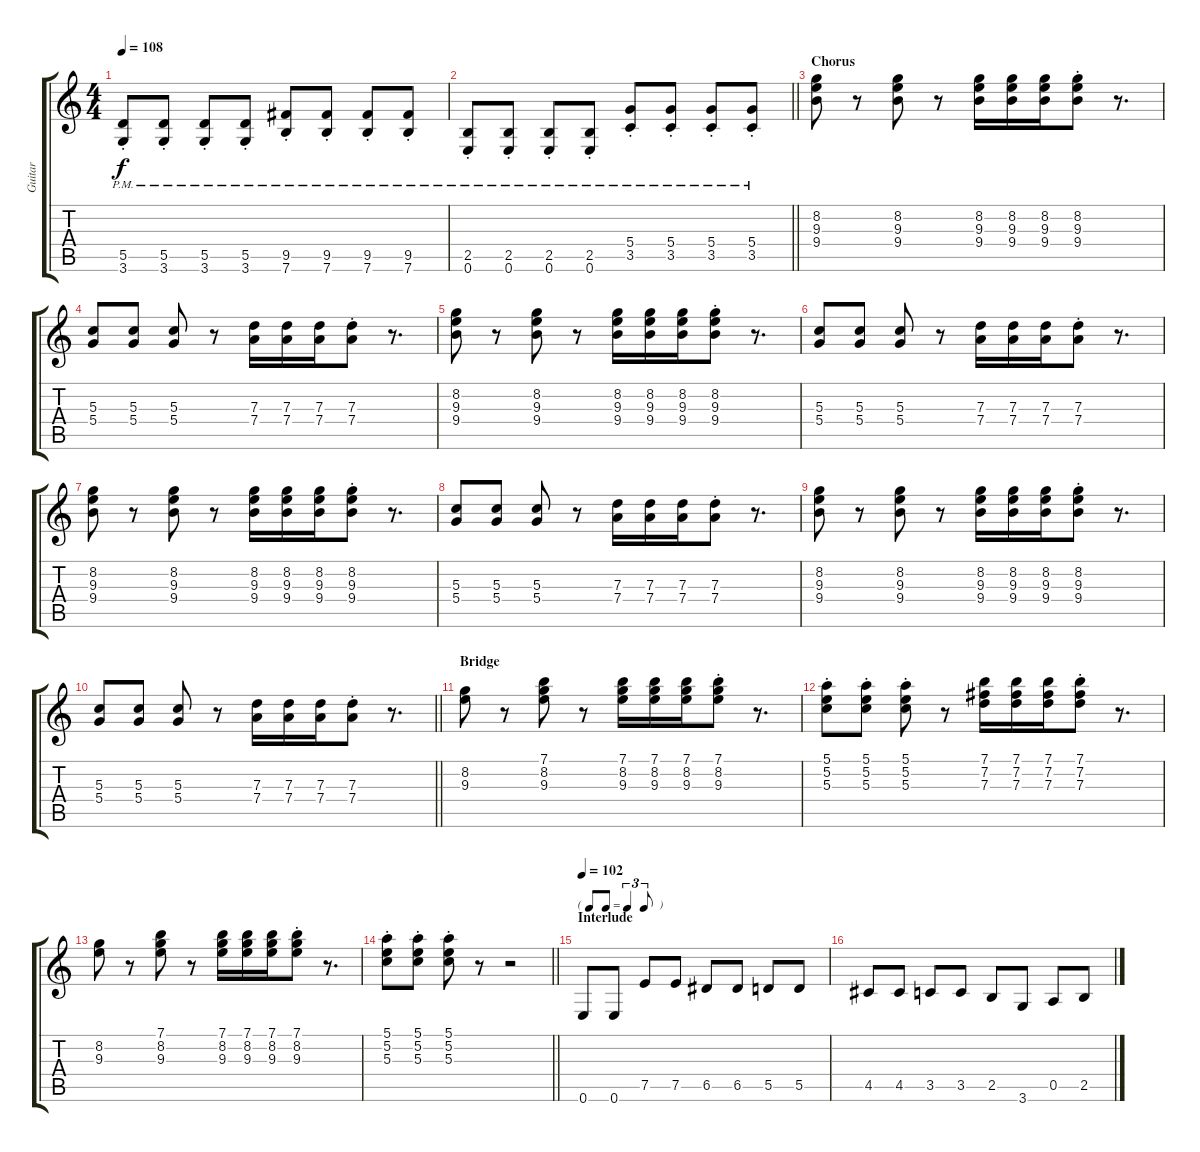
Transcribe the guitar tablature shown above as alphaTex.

\track ("Guitar" "Guitar") {instrument overdrivenguitar}
\staff {score tabs}
\tuning (E4 B3 G3 D3 A2 E2) {hide}
\ts (4 4)
\tempo 108
\clef g2
\ks c
(5.5{pm st} 3.6{pm st}).8{dy f} (5.5{pm st} 3.6{pm st}).8 (5.5{pm st} 3.6{pm st}).8 (5.5{pm st} 3.6{pm st}).8 (9.5{pm st} 7.6{pm st}).8 (9.5{pm st} 7.6{pm st}).8 (9.5{pm st} 7.6{pm st}).8 (9.5{pm st} 7.6{pm st}).8 |
\barLineRight lightlight
(2.5{pm st} 0.6{pm st}).8 (2.5{pm st} 0.6{pm st}).8 (2.5{pm st} 0.6{pm st}).8 (2.5{pm st} 0.6{pm st}).8 (5.4{pm st} 3.5{pm st}).8 (5.4{pm st} 3.5{pm st}).8 (5.4{pm st} 3.5{pm st}).8 (5.4{pm st} 3.5{pm st}).8 |
\section ("" "Chorus")
(8.2 9.3 9.4).8 r.8 (8.2 9.3 9.4).8 r.8 (8.2 9.3 9.4).16 (8.2 9.3 9.4).16 (8.2 9.3 9.4).16 (8.2 9.3 9.4{st}).8 r.8{d} |
(5.3 5.4).8 (5.3 5.4).8 (5.3 5.4).8 r.8 (7.3 7.4).16 (7.3 7.4).16 (7.3 7.4).16 (7.3{st} 7.4{st}).8 r.8{d} |
(8.2 9.3 9.4).8 r.8 (8.2 9.3 9.4).8 r.8 (8.2 9.3 9.4).16 (8.2 9.3 9.4).16 (8.2 9.3 9.4).16 (8.2 9.3 9.4{st}).8 r.8{d} |
(5.3 5.4).8 (5.3 5.4).8 (5.3 5.4).8 r.8 (7.3 7.4).16 (7.3 7.4).16 (7.3 7.4).16 (7.3{st} 7.4{st}).8 r.8{d} |
(8.2 9.3 9.4).8 r.8 (8.2 9.3 9.4).8 r.8 (8.2 9.3 9.4).16 (8.2 9.3 9.4).16 (8.2 9.3 9.4).16 (8.2 9.3 9.4{st}).8 r.8{d} |
(5.3 5.4).8 (5.3 5.4).8 (5.3 5.4).8 r.8 (7.3 7.4).16 (7.3 7.4).16 (7.3 7.4).16 (7.3{st} 7.4{st}).8 r.8{d} |
(8.2 9.3 9.4).8 r.8 (8.2 9.3 9.4).8 r.8 (8.2 9.3 9.4).16 (8.2 9.3 9.4).16 (8.2 9.3 9.4).16 (8.2 9.3 9.4{st}).8 r.8{d} |
\barLineRight lightlight
(5.3 5.4).8 (5.3 5.4).8 (5.3 5.4).8 r.8 (7.3 7.4).16 (7.3 7.4).16 (7.3 7.4).16 (7.3{st} 7.4{st}).8 r.8{d} |
\section ("" "Bridge")
(8.2 9.3).8 r.8 (7.1 8.2 9.3).8 r.8 (7.1 8.2 9.3).16 (7.1 8.2 9.3).16 (7.1 8.2 9.3).16 (7.1 8.2{st} 9.3).8 r.8{d} |
(5.1 5.2 5.3{st}).8 (5.1 5.2 5.3{st}).8 (5.1 5.2 5.3{st}).8 r.8 (7.1 7.2 7.3).16 (7.1 7.2 7.3).16 (7.1 7.2 7.3).16 (7.1 7.2 7.3{st}).8 r.8{d} |
(8.2 9.3).8 r.8 (7.1 8.2 9.3).8 r.8 (7.1 8.2 9.3).16 (7.1 8.2 9.3).16 (7.1 8.2 9.3).16 (7.1 8.2{st} 9.3).8 r.8{d} |
\barLineRight lightlight
(5.1 5.2 5.3{st}).8 (5.1 5.2 5.3{st}).8 (5.1 5.2 5.3{st}).8 r.8 r.2 |
\tf triplet8th
\section ("" "Interlude")
\tempo 102
0.6.8 0.6.8 7.5.8 7.5.8 6.5.8 6.5.8 5.5.8 5.5.8 |
4.5.8 4.5.8 3.5.8 3.5.8 2.5.8 3.6.8 0.5.8 2.5.8
